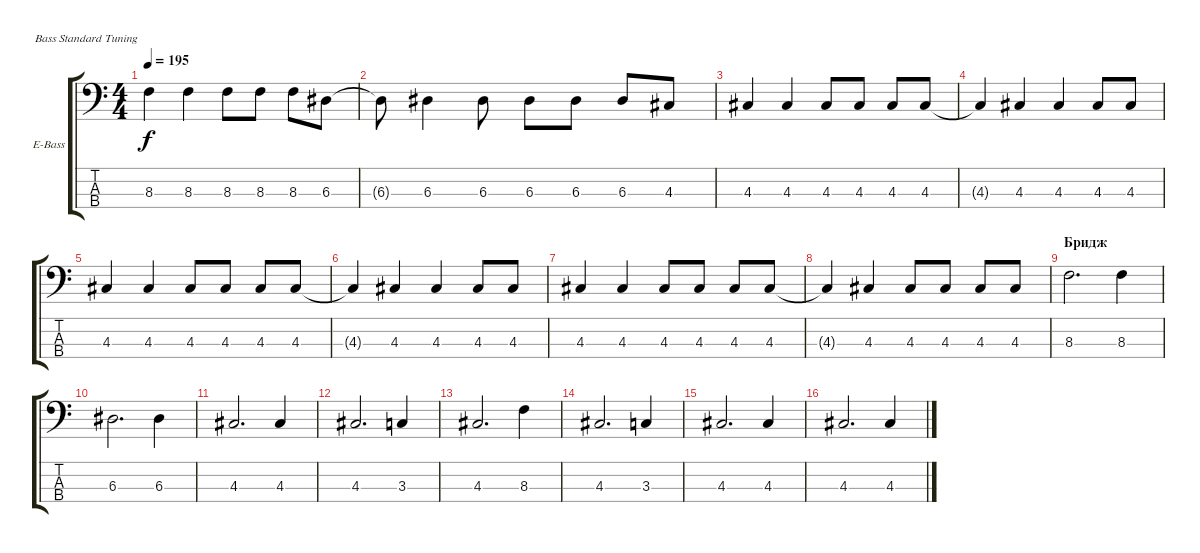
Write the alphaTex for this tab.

\defaultSystemsLayout 4
\bracketExtendMode groupsimilarinstruments
\firstSystemTrackNameOrientation horizontal
\otherSystemsTrackNameOrientation horizontal
\track ("Electric Bass" "E-Bass") {instrument electricbassfinger}
\staff {score tabs}
\tuning (G2 D2 A1 E1)
\ts (4 4)
\tempo 195
\clef f4
\ks c
8.3.4{dy f} 8.3.4 8.3.8 8.3.8 8.3.8 6.3.8 |
6.3{t}.8 6.3.4 6.3.8 6.3.8 6.3.8 6.3.8 4.3.8 |
4.3.4 4.3.4 4.3.8 4.3.8 4.3.8 4.3.8 |
4.3{t}.4 4.3.4 4.3.4 4.3.8 4.3.8 |
4.3.4 4.3.4 4.3.8 4.3.8 4.3.8 4.3.8 |
4.3{t}.4 4.3.4 4.3.4 4.3.8 4.3.8 |
4.3.4 4.3.4 4.3.8 4.3.8 4.3.8 4.3.8 |
4.3{t}.4 4.3.4 4.3.8 4.3.8 4.3.8 4.3.8 |
\section ("" "Бридж")
8.3.2{d} 8.3.4 |
6.3.2{d} 6.3.4 |
4.3.2{d} 4.3.4 |
4.3.2{d} 3.3.4 |
4.3.2{d} 8.3.4 |
4.3.2{d} 3.3.4 |
4.3.2{d} 4.3.4 |
4.3.2{d} 4.3.4
